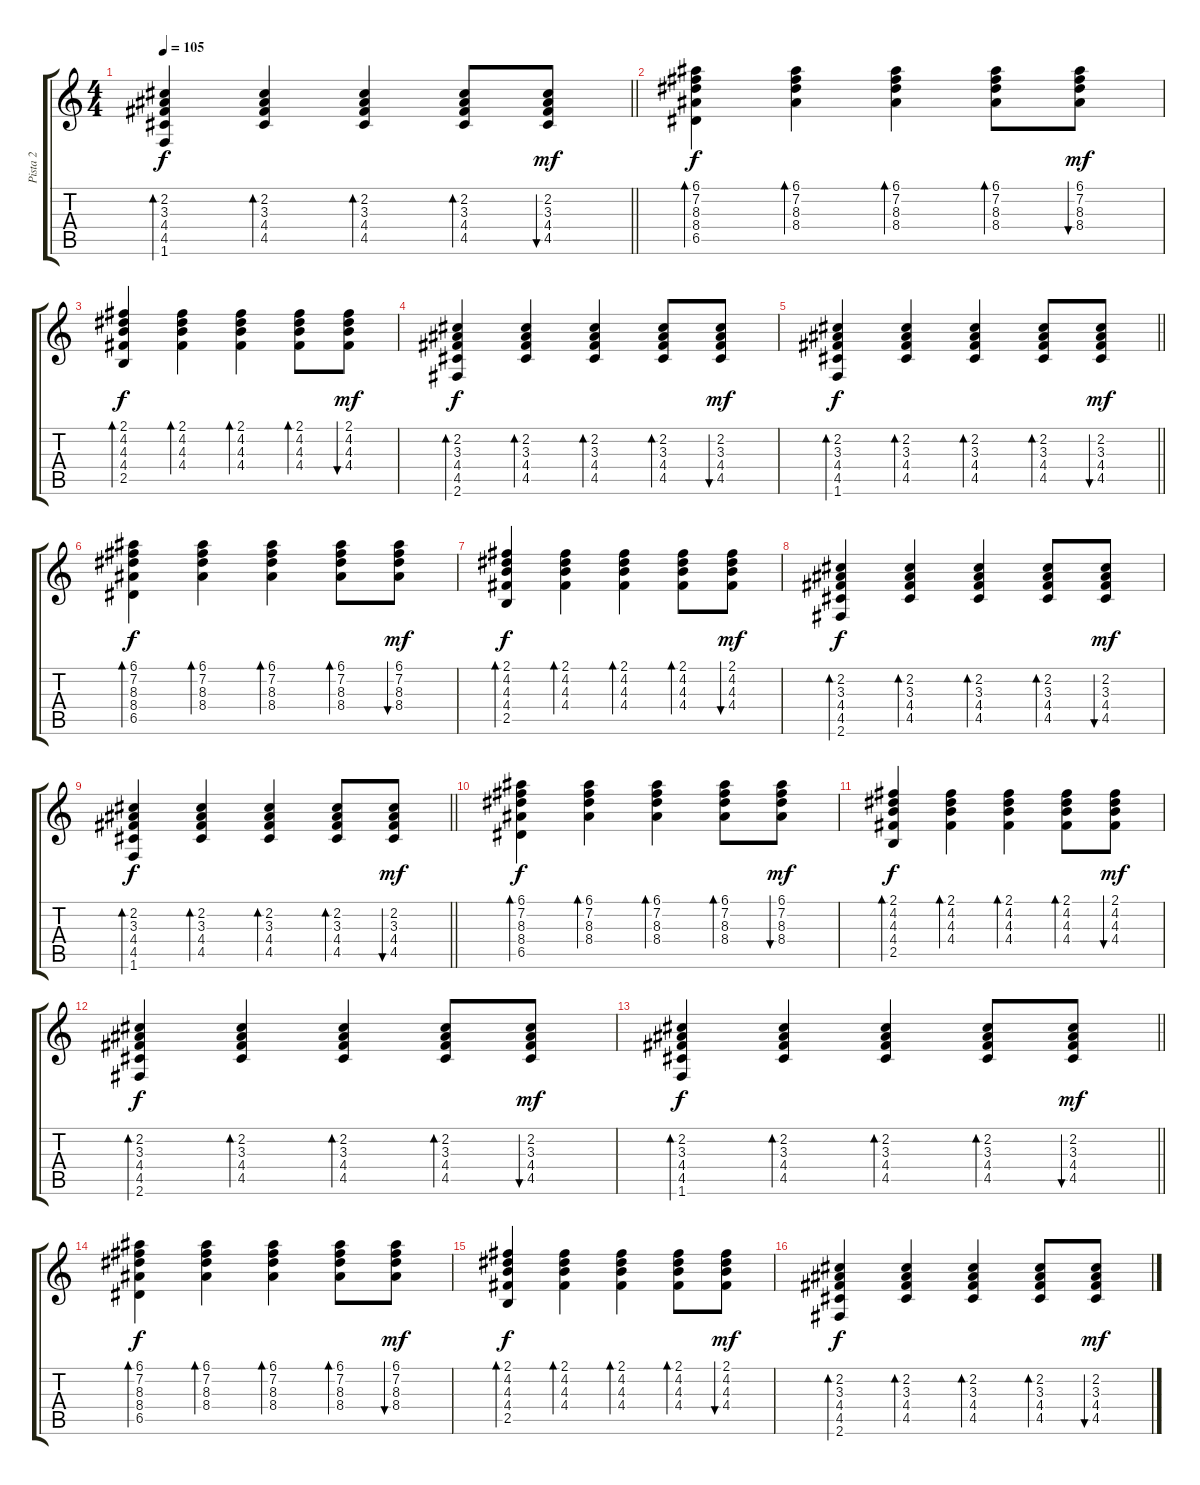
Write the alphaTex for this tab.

\track ("Pista 2" "Pista 2") {instrument acousticguitarsteel}
\staff {score tabs}
\tuning (E4 B3 G3 D3 A2 E2) {hide}
\ts (4 4)
\tempo 105
\clef g2
\barLineRight lightlight
\ks c
(2.2 3.3 4.4 4.5 1.6).4{bd 120 dy f} (2.2 3.3 4.4 4.5).4{bd 30} (2.2 3.3 4.4 4.5).4{bd 30} (2.2 3.3 4.4 4.5).8{bd 30} (2.2 3.3 4.4 4.5).8{bu 30 dy mf} |
(6.1 7.2 8.3 8.4 6.5).4{bd 120 dy f} (6.1 7.2 8.3 8.4).4{bd 30} (6.1 7.2 8.3 8.4).4{bd 30} (6.1 7.2 8.3 8.4).8{bd 30} (6.1 7.2 8.3 8.4).8{bu 30 dy mf} |
(2.1 4.2 4.3 4.4 2.5).4{bd 120 dy f} (2.1 4.2 4.3 4.4).4{bd 30} (2.1 4.2 4.3 4.4).4{bd 30} (2.1 4.2 4.3 4.4).8{bd 30} (2.1 4.2 4.3 4.4).8{bu 30 dy mf} |
(2.2 3.3 4.4 4.5 2.6).4{bd 120 dy f} (2.2 3.3 4.4 4.5).4{bd 30} (2.2 3.3 4.4 4.5).4{bd 30} (2.2 3.3 4.4 4.5).8{bd 30} (2.2 3.3 4.4 4.5).8{bu 30 dy mf} |
\barLineRight lightlight
(2.2 3.3 4.4 4.5 1.6).4{bd 120 dy f} (2.2 3.3 4.4 4.5).4{bd 30} (2.2 3.3 4.4 4.5).4{bd 30} (2.2 3.3 4.4 4.5).8{bd 30} (2.2 3.3 4.4 4.5).8{bu 30 dy mf} |
(6.1 7.2 8.3 8.4 6.5).4{bd 120 dy f} (6.1 7.2 8.3 8.4).4{bd 30} (6.1 7.2 8.3 8.4).4{bd 30} (6.1 7.2 8.3 8.4).8{bd 30} (6.1 7.2 8.3 8.4).8{bu 30 dy mf} |
(2.1 4.2 4.3 4.4 2.5).4{bd 120 dy f} (2.1 4.2 4.3 4.4).4{bd 30} (2.1 4.2 4.3 4.4).4{bd 30} (2.1 4.2 4.3 4.4).8{bd 30} (2.1 4.2 4.3 4.4).8{bu 30 dy mf} |
(2.2 3.3 4.4 4.5 2.6).4{bd 120 dy f} (2.2 3.3 4.4 4.5).4{bd 30} (2.2 3.3 4.4 4.5).4{bd 30} (2.2 3.3 4.4 4.5).8{bd 30} (2.2 3.3 4.4 4.5).8{bu 30 dy mf} |
\barLineRight lightlight
(2.2 3.3 4.4 4.5 1.6).4{bd 120 dy f} (2.2 3.3 4.4 4.5).4{bd 30} (2.2 3.3 4.4 4.5).4{bd 30} (2.2 3.3 4.4 4.5).8{bd 30} (2.2 3.3 4.4 4.5).8{bu 30 dy mf} |
(6.1 7.2 8.3 8.4 6.5).4{bd 120 dy f} (6.1 7.2 8.3 8.4).4{bd 30} (6.1 7.2 8.3 8.4).4{bd 30} (6.1 7.2 8.3 8.4).8{bd 30} (6.1 7.2 8.3 8.4).8{bu 30 dy mf} |
(2.1 4.2 4.3 4.4 2.5).4{bd 120 dy f} (2.1 4.2 4.3 4.4).4{bd 30} (2.1 4.2 4.3 4.4).4{bd 30} (2.1 4.2 4.3 4.4).8{bd 30} (2.1 4.2 4.3 4.4).8{bu 30 dy mf} |
(2.2 3.3 4.4 4.5 2.6).4{bd 120 dy f} (2.2 3.3 4.4 4.5).4{bd 30} (2.2 3.3 4.4 4.5).4{bd 30} (2.2 3.3 4.4 4.5).8{bd 30} (2.2 3.3 4.4 4.5).8{bu 30 dy mf} |
\barLineRight lightlight
(2.2 3.3 4.4 4.5 1.6).4{bd 120 dy f} (2.2 3.3 4.4 4.5).4{bd 30} (2.2 3.3 4.4 4.5).4{bd 30} (2.2 3.3 4.4 4.5).8{bd 30} (2.2 3.3 4.4 4.5).8{bu 30 dy mf} |
(6.1 7.2 8.3 8.4 6.5).4{bd 120 dy f} (6.1 7.2 8.3 8.4).4{bd 30} (6.1 7.2 8.3 8.4).4{bd 30} (6.1 7.2 8.3 8.4).8{bd 30} (6.1 7.2 8.3 8.4).8{bu 30 dy mf} |
(2.1 4.2 4.3 4.4 2.5).4{bd 120 dy f} (2.1 4.2 4.3 4.4).4{bd 30} (2.1 4.2 4.3 4.4).4{bd 30} (2.1 4.2 4.3 4.4).8{bd 30} (2.1 4.2 4.3 4.4).8{bu 30 dy mf} |
(2.2 3.3 4.4 4.5 2.6).4{bd 120 dy f} (2.2 3.3 4.4 4.5).4{bd 30} (2.2 3.3 4.4 4.5).4{bd 30} (2.2 3.3 4.4 4.5).8{bd 30} (2.2 3.3 4.4 4.5).8{bu 30 dy mf}
